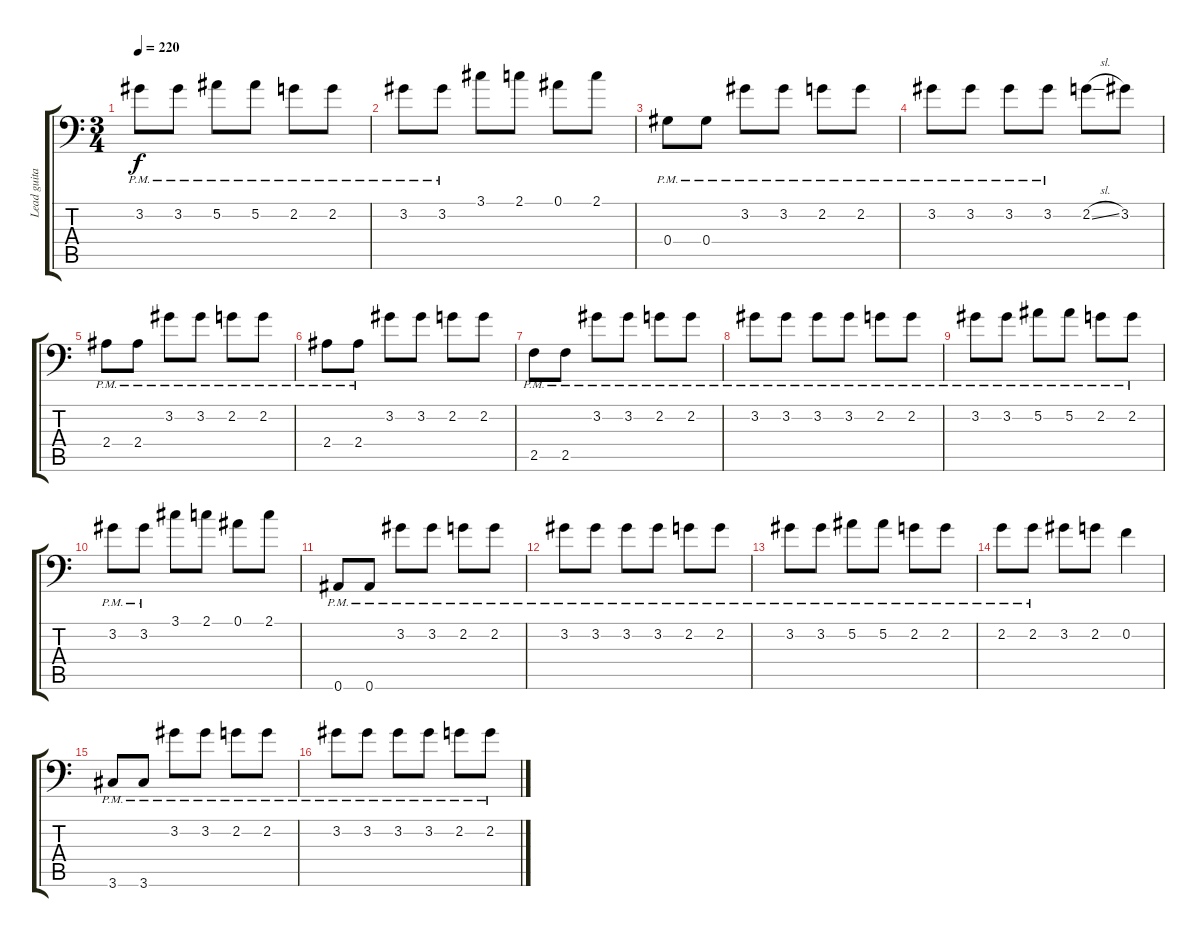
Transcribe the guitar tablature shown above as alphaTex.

\track ("Lead guitar" "Lead guita") {instrument overdrivenguitar}
\staff {score tabs}
\tuning (Bb3 F3 Db3 Ab2 Eb2 Bb1) {hide}
\ts (3 4)
\tempo 220
\clef f4
\ks c
3.2{pm}.8{dy f} 3.2{pm}.8 5.2{pm}.8 5.2{pm}.8 2.2{pm}.8 2.2{pm}.8 |
3.2{pm}.8 3.2{pm}.8 3.1.8 2.1.8 0.1.8 2.1.8 |
0.4{pm}.8 0.4{pm}.8 3.2{pm}.8 3.2{pm}.8 2.2{pm}.8 2.2{pm}.8 |
3.2{pm}.8 3.2{pm}.8 3.2{pm}.8 3.2{pm}.8 2.2{sl}.8 3.2.8 |
2.4{pm}.8 2.4{pm}.8 3.2{pm}.8 3.2{pm}.8 2.2{pm}.8 2.2{pm}.8 |
2.4{pm}.8 2.4{pm}.8 3.2.8 3.2.8 2.2.8 2.2.8 |
2.5{pm}.8 2.5{pm}.8 3.2{pm}.8 3.2{pm}.8 2.2{pm}.8 2.2{pm}.8 |
3.2{pm}.8 3.2{pm}.8 3.2{pm}.8 3.2{pm}.8 2.2{pm}.8 2.2{pm}.8 |
3.2{pm}.8 3.2{pm}.8 5.2{pm}.8 5.2{pm}.8 2.2{pm}.8 2.2{pm}.8 |
3.2{pm}.8 3.2{pm}.8 3.1.8 2.1.8 0.1.8 2.1.8 |
0.6{pm}.8 0.6{pm}.8 3.2{pm}.8 3.2{pm}.8 2.2{pm}.8 2.2{pm}.8 |
3.2{pm}.8 3.2{pm}.8 3.2{pm}.8 3.2{pm}.8 2.2{pm}.8 2.2{pm}.8 |
3.2{pm}.8 3.2{pm}.8 5.2{pm}.8 5.2{pm}.8 2.2{pm}.8 2.2{pm}.8 |
2.2{pm}.8 2.2{pm}.8 3.2.8 2.2.8 0.2.4 |
3.6{pm}.8 3.6{pm}.8 3.2{pm}.8 3.2{pm}.8 2.2{pm}.8 2.2{pm}.8 |
3.2{pm}.8 3.2{pm}.8 3.2{pm}.8 3.2{pm}.8 2.2{pm}.8 2.2{pm}.8
